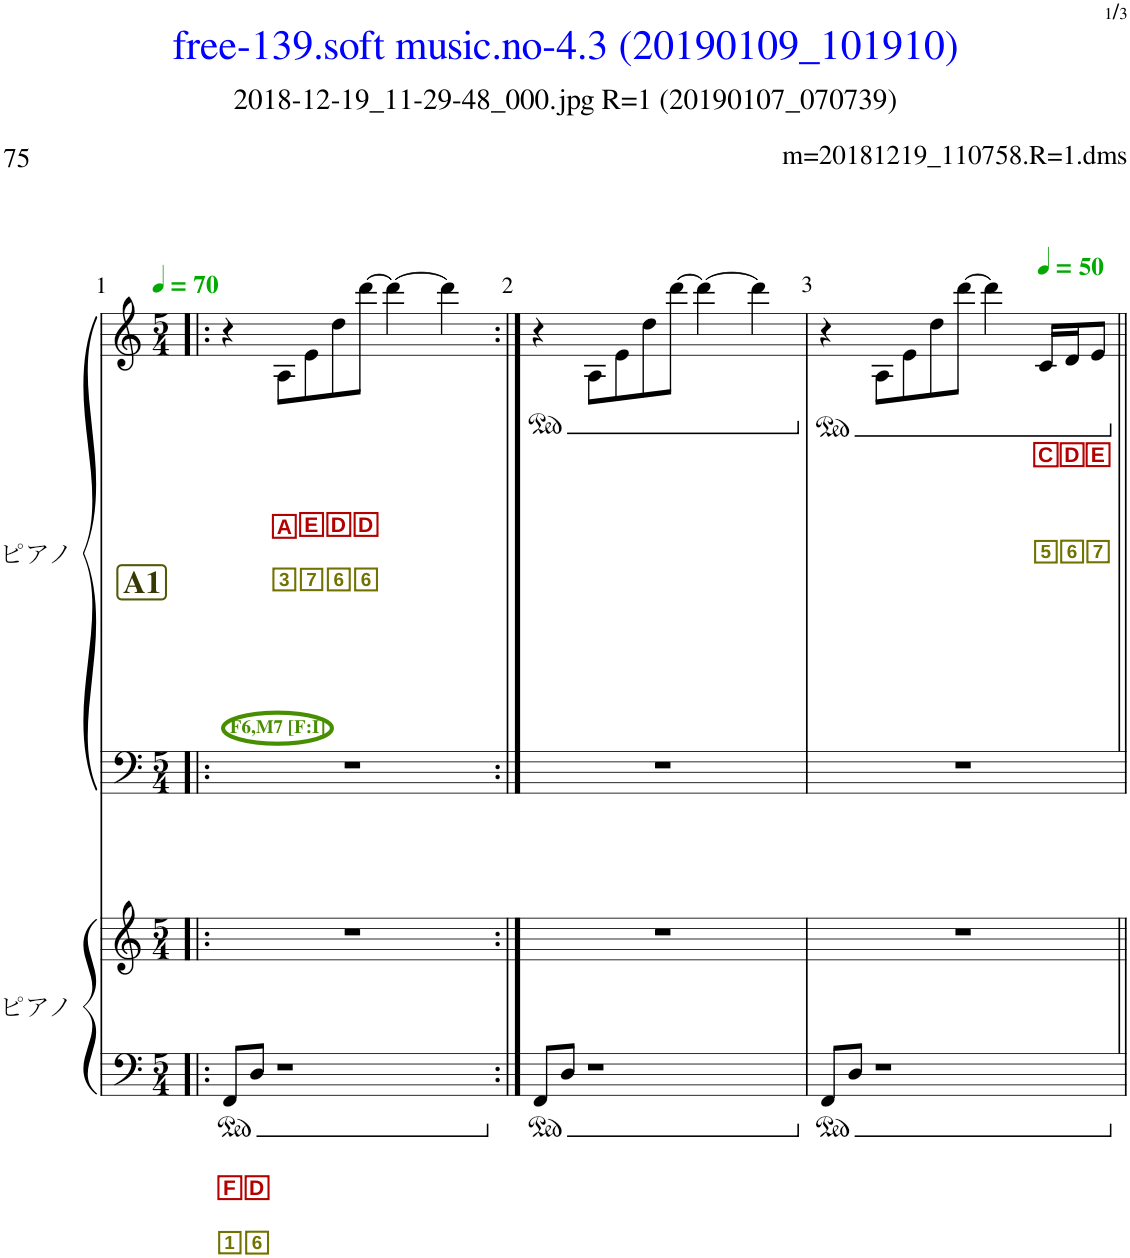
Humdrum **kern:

**kern	**text	**text	**text	**kern	**kern	**kern	**text	**text	**text
*part2	*part2	*part2	*part2	*part2	*part1	*part1	*part1	*part1	*part1
*staff4	*staff4	*staff4	*staff4	*staff3	*staff2	*staff1	*staff1	*staff1	*staff1
*I"ピアノ	*	*	*	*	*I"ピアノ	*	*	*	*
*clefF4	*	*	*	*clefG2	*clefF4	*clefG2	*	*	*
*k[]	*	*	*	*k[]	*k[]	*k[]	*	*	*
*M5/4	*	*	*	*M5/4	*M5/4	*M5/4	*	*	*
*MM70	*	*	*	*MM70	*MM70	*MM70	*	*	*
!!LO:REH:place=s1:b:B:cj:color=#373904:fs=15:t=A1
=1!|:	=1!|:	=1!|:	=1!|:	=1!|:	=1!|:	=1!|:	=1!|:	=1!|:	=1!|:
!	!	!	!	!	!	!LO:TX:b:B:color=#478E00:t=F6,M7 [F&colon;I]	!	!	!
!	!	!LO:LY:b:color=#B30000	!LO:LY:b:color=#727200	!	!	!	!	!	!
8FF/L	.	F	1	4%5r	4%5r	4r	.	.	.
!	!	!LO:LY:b:color=#B30000	!LO:LY:b:color=#727200	!	!	!	!	!	!
8D/J	.	D	6	.	.	.	.	.	.
!	!	!	!	!	!	!	!	!LO:LY:b:color=#B30000	!LO:LY:b:color=#727200
1r	.	.	.	.	.	8A\L	.	A	3
!	!	!	!	!	!	!	!	!LO:LY:b:color=#B30000	!LO:LY:b:color=#727200
.	.	.	.	.	.	8e\	.	E	7
!	!	!	!	!	!	!	!	!LO:LY:b:color=#B30000	!LO:LY:b:color=#727200
.	.	.	.	.	.	8dd\	.	D	6
!	!	!	!	!	!	!	!	!LO:LY:b:color=#B30000	!LO:LY:b:color=#727200
.	.	.	.	.	.	[8ddd\J	.	D	6
.	.	.	.	.	.	4ddd\_	.	.	.
.	.	.	.	.	.	4ddd\]	.	.	.
=2:|!	=2:|!	=2:|!	=2:|!	=2:|!	=2:|!	=2:|!	=2:|!	=2:|!	=2:|!
*	*	*	*	*	*	*ped	*	*	*
8FF/L	.	.	.	4%5r	4%5r	4r	.	.	.
8D/J	.	.	.	.	.	.	.	.	.
1r	.	.	.	.	.	8A\L	.	.	.
.	.	.	.	.	.	8e\	.	.	.
.	.	.	.	.	.	8dd\	.	.	.
.	.	.	.	.	.	[8ddd\J	.	.	.
.	.	.	.	.	.	4ddd\_	.	.	.
.	.	.	.	.	.	4ddd\]	.	.	.
=3	=3	=3	=3	=3	=3	=3	=3	=3	=3
*	*	*	*	*	*	*Xped	*	*	*
*	*	*	*	*	*	*ped	*	*	*
8FF/L	.	.	.	4%5r	4%5r	4r	.	.	.
8D/J	.	.	.	.	.	.	.	.	.
1r	.	.	.	.	.	8A\L	.	.	.
.	.	.	.	.	.	8e\	.	.	.
.	.	.	.	.	.	8dd\	.	.	.
.	.	.	.	.	.	[8ddd\J	.	.	.
.	.	.	.	.	.	4ddd\]	.	.	.
*	*	*	*	*	*	*MM50	*	*	*
!	!	!	!	!	!	!	!	!LO:LY:b:color=#B30000	!LO:LY:b:color=#727200
.	.	.	.	.	.	16c/LL	.	C	5
!	!	!	!	!	!	!	!	!LO:LY:b:color=#B30000	!LO:LY:b:color=#727200
.	.	.	.	.	.	16d/J	.	D	6
!	!	!	!	!	!	!	!	!LO:LY:b:color=#B30000	!LO:LY:b:color=#727200
.	.	.	.	.	.	8e/J	.	E	7
*	*	*	*	*	*	*Xped	*	*	*
=||	=||	=||	=||	=||	=||	=||	=||	=||	=||
*-	*-	*-	*-	*-	*-	*-	*-	*-	*-
